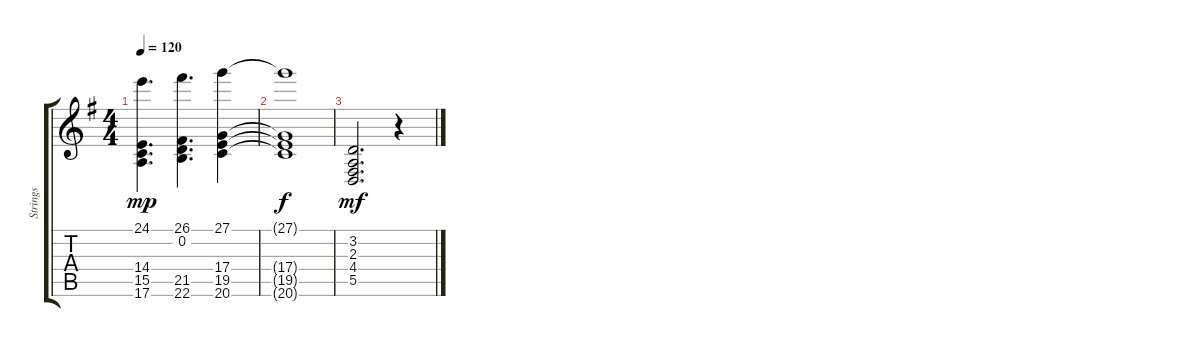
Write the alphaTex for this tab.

\track ("Strings" "Strings") {instrument stringensemble1}
\staff {score tabs}
\tuning (E4 B3 G3 D3 A2 E2) {hide}
\ts (4 4)
\tempo 120
\clef g2
\ks eminor
(24.1 14.4 15.5 17.6).4{d dy mp} (26.1 0.2 21.5 22.6).4{d} (27.1 17.4 19.5 20.6).4 |
(27.1{t} 17.4{t} 19.5{t} 20.6{t}).1{dy f} |
(3.2 2.3 4.4 5.5).2{d dy mf} r.4
